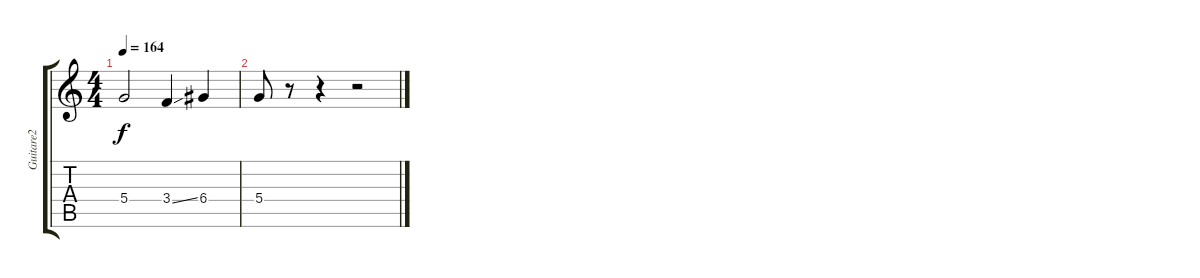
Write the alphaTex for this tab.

\track ("Guitare2" "Guitare2") {instrument electricguitarclean}
\staff {score tabs}
\tuning (E4 B3 G3 D3 A2 E2) {hide}
\ts (4 4)
\tempo 164
\clef g2
\ks c
5.4{t}.2{dy f} 3.4{ss}.4 6.4.4 |
5.4.8 r.8 r.4 r.2
